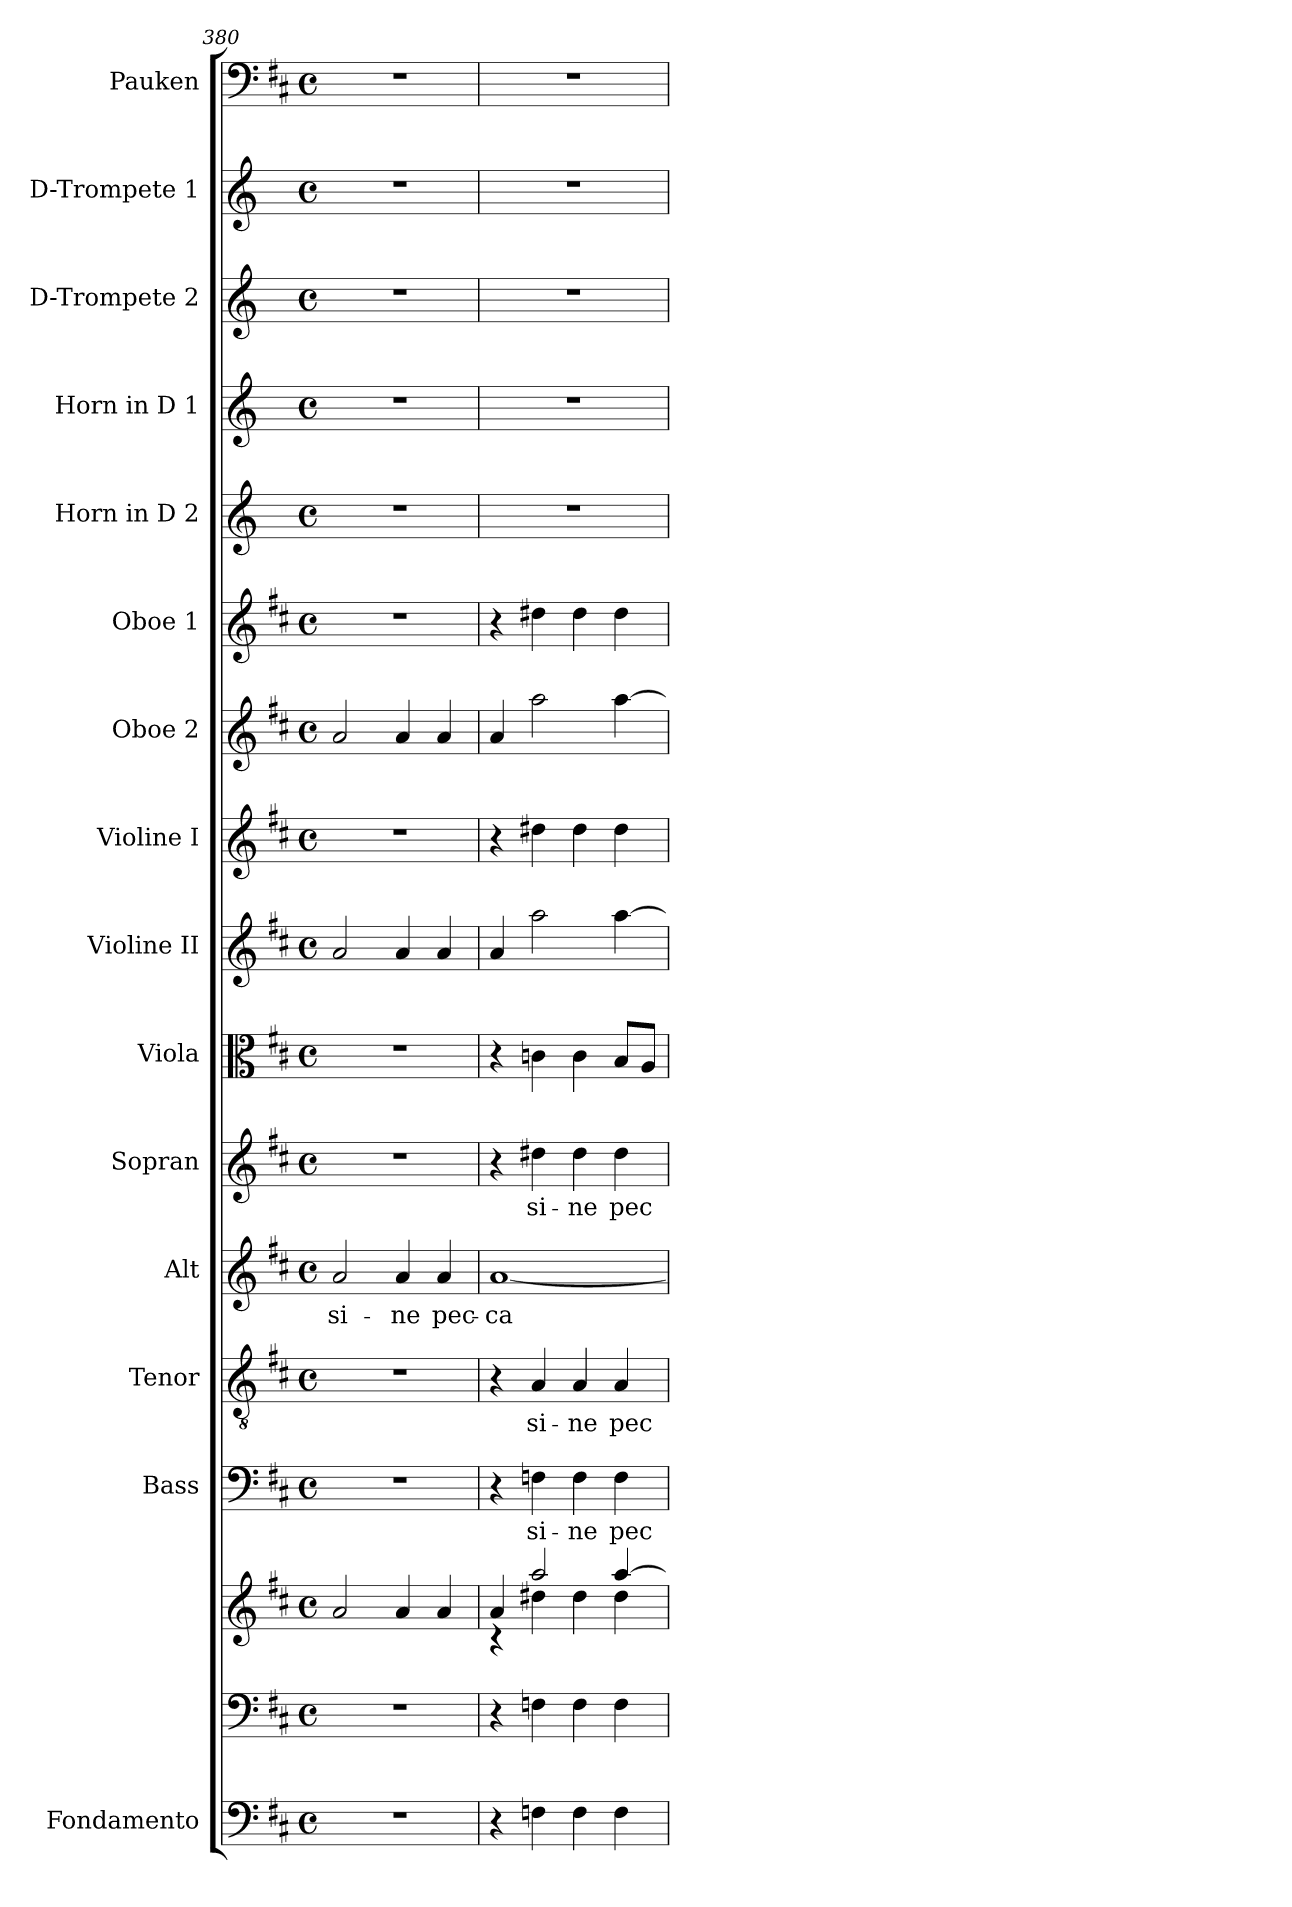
**kern	**kern	**kern	**kern	**text	**kern	**text	**kern	**text	**kern	**text	**kern	**kern	**kern	**kern	**kern	**kern	**kern	**kern	**kern	**kern
*part16	*part15	*part15	*part14	*part14	*part13	*part13	*part12	*part12	*part11	*part11	*part10	*part9	*part8	*part7	*part6	*part5	*part4	*part3	*part2	*part1
*staff17	*staff16	*staff15	*staff14	*staff14	*staff13	*staff13	*staff12	*staff12	*staff11	*staff11	*staff10	*staff9	*staff8	*staff7	*staff6	*staff5	*staff4	*staff3	*staff2	*staff1
*I"Fondamento	*	*	*I"Bass	*	*I"Tenor	*	*I"Alt	*	*I"Sopran	*	*I"Viola	*I"Violine II	*I"Violine I	*I"Oboe 2	*I"Oboe 1	*I"Horn in D 2	*I"Horn in D 1	*I"D-Trompete 2	*I"D-Trompete 1	*I"Pauken
*I'F.	*	*	*I'B.	*	*I'T.	*	*I'A.	*	*I'S.	*	*I'Vla.	*I'Vl. II	*I'Vl. I	*I'Ob. 2	*I'Ob. 1	*	*	*I'D Trp. 2	*I'D Trp. 1	*I'Pk.
*clefF4	*clefF4	*clefG2	*clefF4	*	*clefGv2	*	*clefG2	*	*clefG2	*	*clefC3	*clefG2	*clefG2	*clefG2	*clefG2	*clefG2	*clefG2	*clefG2	*clefG2	*clefF4
*ITrd7c12	*	*	*	*	*	*	*	*	*	*	*	*	*	*	*	*ITrd6c10	*ITrd6c10	*ITrd-1c-2	*ITrd-1c-2	*
*k[f#c#]	*k[f#c#]	*k[f#c#]	*k[f#c#]	*	*k[f#c#]	*	*k[f#c#]	*	*k[f#c#]	*	*k[f#c#]	*k[f#c#]	*k[f#c#]	*k[f#c#]	*k[f#c#]	*k[f#c#]	*k[f#c#]	*k[f#c#]	*k[f#c#]	*k[f#c#]
*D:	*D:	*D:	*D:	*	*D:	*	*D:	*	*D:	*	*D:	*D:	*D:	*D:	*D:	*D:	*D:	*D:	*D:	*D:
*M4/4	*M4/4	*M4/4	*M4/4	*	*M4/4	*	*M4/4	*	*M4/4	*	*M4/4	*M4/4	*M4/4	*M4/4	*M4/4	*M4/4	*M4/4	*M4/4	*M4/4	*M4/4
*met(c)	*met(c)	*met(c)	*met(c)	*	*met(c)	*	*met(c)	*	*met(c)	*	*met(c)	*met(c)	*met(c)	*met(c)	*met(c)	*met(c)	*met(c)	*met(c)	*met(c)	*met(c)
=380	=380	=380	=380	=380	=380	=380	=380	=380	=380	=380	=380	=380	=380	=380	=380	=380	=380	=380	=380	=380
!	!	!	!	!	!	!	!	!LO:LY:b	!	!	!	!	!	!	!	!	!	!	!	!
1r	1r	2a/	1r	.	1r	.	2a/	si-	1r	.	1r	2a/	1r	2a/	1r	1r	1r	1r	1r	1r
!	!	!	!	!	!	!	!	!LO:LY:b	!	!	!	!	!	!	!	!	!	!	!	!
.	.	4a/	.	.	.	.	4a/	-ne	.	.	.	4a/	.	4a/	.	.	.	.	.	.
!	!	!	!	!	!	!	!	!LO:LY:b	!	!	!	!	!	!	!	!	!	!	!	!
.	.	4a/	.	.	.	.	4a/	pec-	.	.	.	4a/	.	4a/	.	.	.	.	.	.
!!LO:PB:g=z
=381	=381	=381	=381	=381	=381	=381	=381	=381	=381	=381	=381	=381	=381	=381	=381	=381	=381	=381	=381	=381
*	*	*^	*	*	*	*	*	*	*	*	*	*	*	*	*	*	*	*	*	*
!	!	!	!	!	!	!	!	!	!LO:LY:b	!	!	!	!	!	!	!	!	!	!	!	!
4r	4r	4a/	4rc	4r	.	4r	.	[1a	-ca-	4r	.	4r	4a/	4r	4a/	4r	1r	1r	1r	1r	1r
!	!	!	!	!	!LO:LY:b	!	!LO:LY:b	!	!	!	!LO:LY:b	!	!	!	!	!	!	!	!	!	!
4FFn\	4Fn\	2aa/	4dd#X\	4Fn\	si-	4A/	si-	.	.	4dd#X\	si-	4cn\	2aa\	4dd#X\	2aa\	4dd#X\	.	.	.	.	.
!	!	!	!	!	!LO:LY:b	!	!LO:LY:b	!	!	!	!LO:LY:b	!	!	!	!	!	!	!	!	!	!
4FF\	4F\	.	4dd#\	4F\	-ne	4A/	-ne	.	.	4dd#\	-ne	4c\	.	4dd#\	.	4dd#\	.	.	.	.	.
!	!	!	!	!	!LO:LY:b	!	!LO:LY:b	!	!	!	!LO:LY:b	!	!	!	!	!	!	!	!	!	!
4FF\	4F\	[>4aa/	4dd#\	4F\	pec-	4A/	pec-	.	.	4dd#\	pec-	8B/L	[4aa\	4dd#\	[4aa\	4dd#\	.	.	.	.	.
.	.	.	.	.	.	.	.	.	.	.	.	8A/J	.	.	.	.	.	.	.	.	.
*	*	*v	*v	*	*	*	*	*	*	*	*	*	*	*	*	*	*	*	*	*	*
=	=	=	=	=	=	=	=	=	=	=	=	=	=	=	=	=	=	=	=	=
*-	*-	*-	*-	*-	*-	*-	*-	*-	*-	*-	*-	*-	*-	*-	*-	*-	*-	*-	*-	*-
